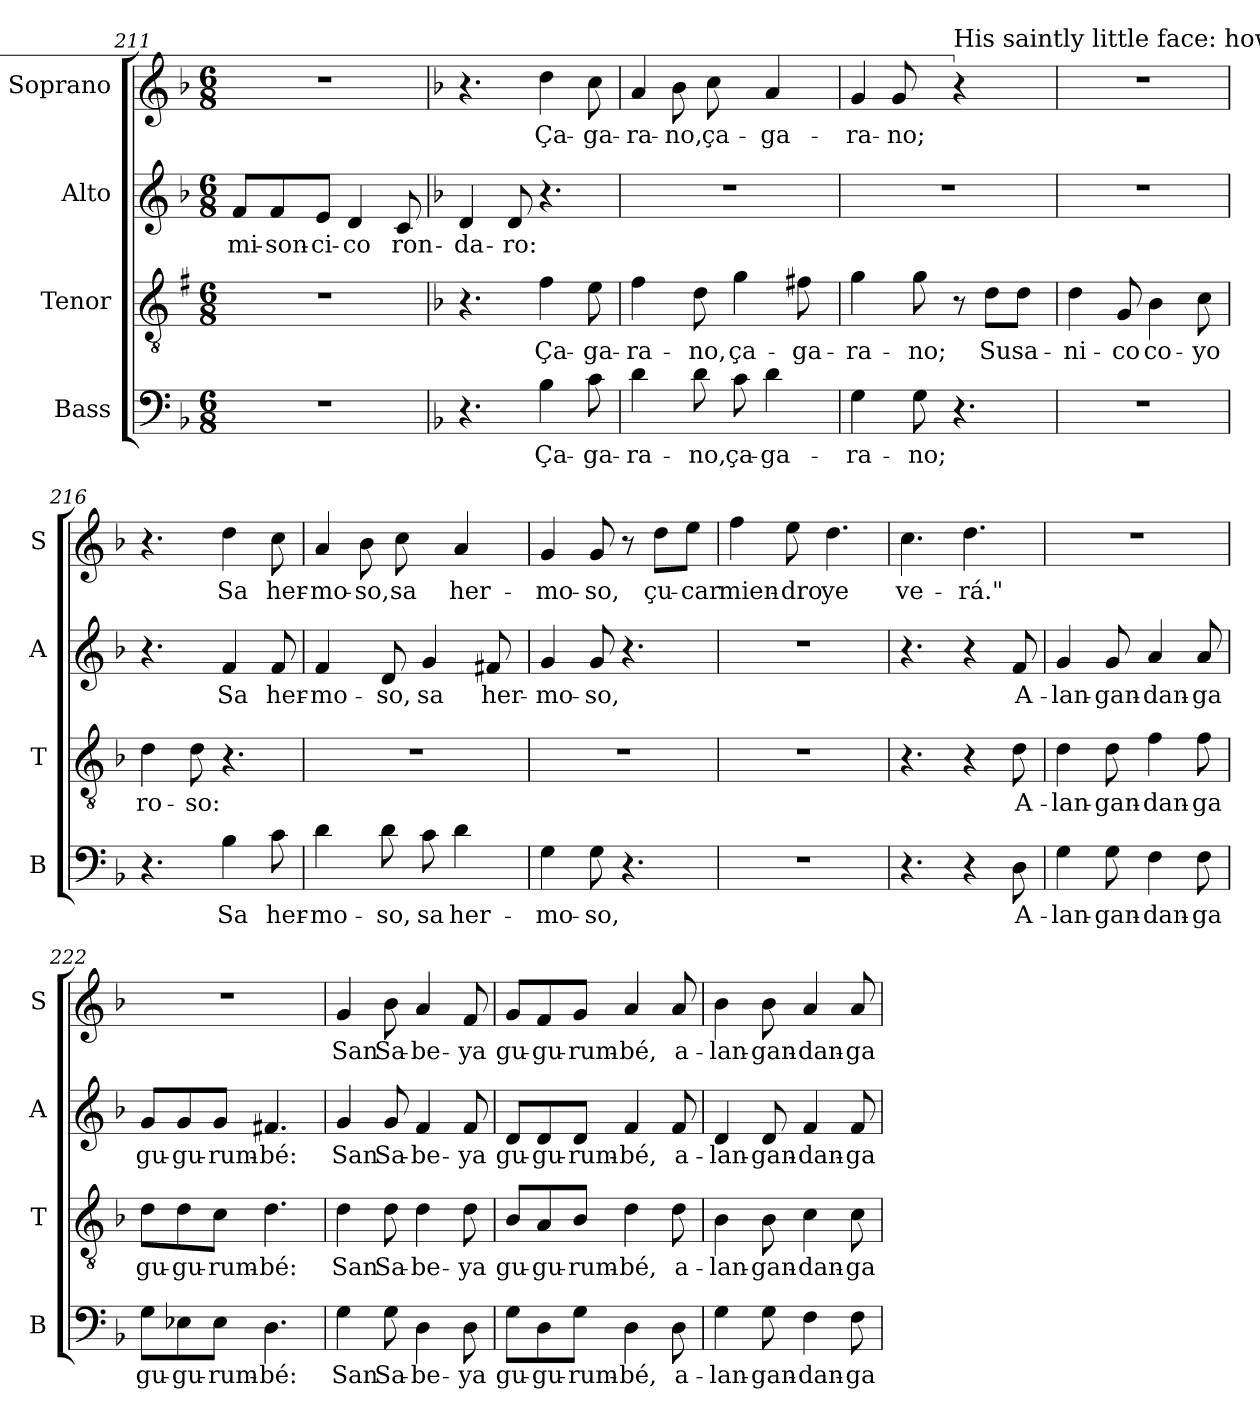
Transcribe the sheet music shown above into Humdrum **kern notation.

**kern	**text	**kern	**text	**kern	**text	**kern	**text
*part4	*part4	*part3	*part3	*part2	*part2	*part1	*part1
*staff4	*staff4	*staff3	*staff3	*staff2	*staff2	*staff1	*staff1
*I"Bass	*	*I"Tenor	*	*I"Alto	*	*I"Soprano	*
*I'B	*	*I'T	*	*I'A	*	*I'S	*
*clefF4	*	*clefGv2	*	*clefG2	*	*clefG2	*
*k[b-]	*	*k[f#]	*	*k[b-]	*	*k[b-]	*
*F:	*	*G:	*	*F:	*	*F:	*
*M6/8	*	*M6/8	*	*M6/8	*	*M6/8	*
=211	=211	=211	=211	=211	=211	=211	=211
!LO:N:vis=1	!	!LO:N:vis=1	!	!	!LO:LY:b	!LO:N:vis=1	!
2.r	.	2.r	.	8f/L	-mi-	2.r	.
!	!	!	!	!	!LO:LY:b:cj	!	!
.	.	.	.	8f/	-son-	.	.
!	!	!	!	!	!LO:LY:b:rj	!	!
.	.	.	.	8e/J	-ci-	.	.
!	!	!	!	!	!LO:LY:b:cj	!	!
.	.	.	.	4d/	-co	.	.
!	!	!	!	!	!LO:LY:b:cj	!	!
.	.	.	.	8c/	ron-	.	.
!!LO:LB:g=z
=212	=212	=212	=212	=212	=212	=212	=212
*	*	*k[b-]	*	*	*	*	*
*	*	*F:	*	*	*	*	*
!	!	!	!	!	!LO:LY:b:cj	!	!
4.r	.	4.r	.	4d/	-da-	4.r	.
!	!	!	!	!	!LO:LY:b:cj	!	!
.	.	.	.	8d/	-ro:	.	.
!	!LO:LY:b:cj	!	!LO:LY:b:cj	!	!	!	!LO:LY:b:cj
4B-\	Ça-	4f\	Ça-	4.r	.	4dd\	Ça-
!	!LO:LY:b:cj	!	!LO:LY:b:cj	!	!	!	!LO:LY:b:cj
8c\	-ga-	8e\	-ga-	.	.	8cc\	-ga-
=213	=213	=213	=213	=213	=213	=213	=213
!	!LO:LY:b:cj	!	!LO:LY:b:cj	!LO:N:vis=1	!	!LO:N:vis=4	!LO:LY:b:cj
4d\	-ra-	4f\	-ra-	2.r	.	8.a/	-ra-
!	!	!	!	!	!	!LO:N:vis=8	!LO:LY:b:cj
.	.	.	.	.	.	16.b-\	-no,
!	!LO:LY:b:cj	!	!LO:LY:b:cj	!	!	!	!
8d\	-no,	8d\	-no,	.	.	.	.
!	!	!	!	!	!	!LO:N:vis=8	!LO:LY:b
.	.	.	.	.	.	16.cc\	ça-
!	!LO:LY:b	!	!LO:LY:b:cj	!	!	!	!
8c\	ça-	4g\	ça-	.	.	8ryy	.
!	!LO:LY:b:rj	!	!	!	!	!LO:N:vis=4	!LO:LY:b:rj
4d\	-ga-	.	.	.	.	8.a/	-ga-
!	!	!	!LO:LY:b:cj	!	!	!	!
.	.	8f#\	-ga-	.	.	.	.
.	.	.	.	.	.	16ryy	.
=214	=214	=214	=214	=214	=214	=214	=214
!	!LO:LY:b:cj	!	!LO:LY:b:cj	!LO:N:vis=1	!	!LO:N:vis=4	!LO:LY:b:cj
4G\	-ra-	4g\	-ra-	2.r	.	8.g/	-ra-
!	!	!	!	!	!	!LO:N:vis=8	!LO:LY:b
.	.	.	.	.	.	16.g/	-no;
!	!LO:LY:b:cj	!	!LO:LY:b:cj	!	!	!	!
8G\	-no;	8g\	-no;	.	.	.	.
.	.	.	.	.	.	16.ryy	.
!	!	!	!	!	!	!LO:TX:a:t=His saintly little face&colon; how beautiful,	!
!	!	!	!	!	!	!LO:N:vis=4.	!
4.r	.	8r	.	.	.	32%9r	.
!	!	!	!LO:LY:b:cj	!	!	!	!
.	.	8d\L	Su	.	.	.	.
!	!	!	!LO:LY:b:cj	!	!	!	!
.	.	8d\J	sa-	.	.	.	.
.	.	.	.	.	.	16.ryy	.
=215	=215	=215	=215	=215	=215	=215	=215
!LO:N:vis=1	!	!	!LO:LY:b:cj	!LO:N:vis=1	!	!LO:N:vis=1	!
2.r	.	4d\	-ni-	2.r	.	2.r	.
!	!	!	!LO:LY:b:cj	!	!	!	!
.	.	8G/	-co	.	.	.	.
!	!	!	!LO:LY:b:cj	!	!	!	!
.	.	4B-\	co-	.	.	.	.
!	!	!	!LO:LY:b:cj	!	!	!	!
.	.	8c\	-yo	.	.	.	.
=216	=216	=216	=216	=216	=216	=216	=216
!	!	!	!LO:LY:b:cj	!	!	!	!
4.r	.	4d\	ro-	4.r	.	4.r	.
!	!	!	!LO:LY:b:cj	!	!	!	!
.	.	8d\	-so:	.	.	.	.
!	!LO:LY:b:cj	!	!	!	!LO:LY:b:cj	!	!LO:LY:b:cj
4B-\	Sa	4.r	.	4f/	Sa	4dd\	Sa
!	!LO:LY:b:cj	!	!	!	!LO:LY:b:cj	!	!LO:LY:b:cj
8c\	her-	.	.	8f/	her-	8cc\	her-
=217	=217	=217	=217	=217	=217	=217	=217
!	!LO:LY:b:cj	!LO:N:vis=1	!	!	!LO:LY:b:cj	!LO:N:vis=4	!LO:LY:b:cj
4d\	-mo-	2.r	.	4f/	-mo-	8.a/	-mo-
!	!	!	!	!	!	!LO:N:vis=8	!LO:LY:b:cj
.	.	.	.	.	.	16.b-\	-so,
!	!LO:LY:b:cj	!	!	!	!LO:LY:b:cj	!	!
8d\	-so,	.	.	8d/	-so,	.	.
!	!	!	!	!	!	!LO:N:vis=8	!LO:LY:b:cj
.	.	.	.	.	.	16.cc\	sa
!	!LO:LY:b:cj	!	!	!	!LO:LY:b:cj	!	!
8c\	sa	.	.	4g/	sa	8ryy	.
!	!LO:LY:b:cj	!	!	!	!	!LO:N:vis=4	!LO:LY:b:cj
4d\	her-	.	.	.	.	8.a/	her-
!	!	!	!	!	!LO:LY:b:cj	!	!
.	.	.	.	8f#/	her-	.	.
.	.	.	.	.	.	16ryy	.
!!LO:PB:g=z
=218	=218	=218	=218	=218	=218	=218	=218
!	!LO:LY:b:cj	!LO:N:vis=1	!	!	!LO:LY:b:cj	!	!LO:LY:b:cj
4G\	-mo-	2.r	.	4g/	-mo-	4g/	-mo-
!	!LO:LY:b:cj	!	!	!	!LO:LY:b:cj	!	!LO:LY:b:cj
8G\	-so,	.	.	8g/	-so,	8g/	-so,
4.r	.	.	.	4.r	.	8r	.
!	!	!	!	!	!	!	!LO:LY:b
.	.	.	.	.	.	8dd\L	çu-
!	!	!	!	!	!	!	!LO:LY:b:rj
.	.	.	.	.	.	8ee\J	-car
=219	=219	=219	=219	=219	=219	=219	=219
!LO:N:vis=1	!	!LO:N:vis=1	!	!LO:N:vis=1	!	!	!LO:LY:b
2.r	.	2.r	.	2.r	.	4ff\	mien-
!	!	!	!	!	!	!	!LO:LY:b:rj
.	.	.	.	.	.	8ee\	-dro
!	!	!	!	!	!	!	!LO:LY:b:cj
.	.	.	.	.	.	4.dd\	ye
=220	=220	=220	=220	=220	=220	=220	=220
!	!	!	!	!	!	!	!LO:LY:b:cj
4.r	.	4.r	.	4.r	.	4.cc\	ve-
!	!	!	!	!	!	!	!LO:LY:b:cj
4r	.	4r	.	4r	.	4.dd\	-rá."
!	!LO:LY:b:cj	!	!LO:LY:b:cj	!	!LO:LY:b:cj	!	!
8D\	A-	8d\	A-	8f/	A-	.	.
=221	=221	=221	=221	=221	=221	=221	=221
!	!LO:LY:b:cj	!	!LO:LY:b:cj	!	!LO:LY:b:cj	!LO:N:vis=1	!
4G\	-lan-	4d\	-lan-	4g/	-lan-	2.r	.
!	!LO:LY:b	!	!LO:LY:b	!	!LO:LY:b	!	!
8G\	-gan-	8d\	-gan-	8g/	-gan-	.	.
!	!LO:LY:b:rj	!	!LO:LY:b:rj	!	!LO:LY:b:rj	!	!
4F\	-dan-	4f\	-dan-	4a/	-dan-	.	.
!	!LO:LY:b:cj	!	!LO:LY:b:cj	!	!LO:LY:b:cj	!	!
8F\	-ga	8f\	-ga	8a/	-ga	.	.
=222	=222	=222	=222	=222	=222	=222	=222
!	!LO:LY:b	!	!LO:LY:b	!	!LO:LY:b	!LO:N:vis=1	!
8G\L	gu-	8d\L	gu-	8g/L	gu-	2.r	.
!	!LO:LY:b:cj	!	!LO:LY:b:cj	!	!LO:LY:b:cj	!	!
8E-\	-gu-	8d\	-gu-	8g/	-gu-	.	.
!	!LO:LY:b:cj	!	!LO:LY:b:cj	!	!LO:LY:b:cj	!	!
8E-\J	-rum-	8c\J	-rum-	8g/J	-rum-	.	.
!	!LO:LY:b:rj	!	!LO:LY:b:rj	!	!LO:LY:b:rj	!	!
4.D\	-bé:	4.d\	-bé:	4.f#/	-bé:	.	.
=223	=223	=223	=223	=223	=223	=223	=223
!	!LO:LY:b:cj	!	!LO:LY:b:cj	!	!LO:LY:b:cj	!	!LO:LY:b:cj
4G\	San	4d\	San	4g/	San	4g/	San
!	!LO:LY:b	!	!LO:LY:b	!	!LO:LY:b	!	!LO:LY:b
8G\	Sa-	8d\	Sa-	8g/	Sa-	8b-\	Sa-
!	!LO:LY:b:rj	!	!LO:LY:b:rj	!	!LO:LY:b:rj	!	!LO:LY:b:rj
4D\	-be-	4d\	-be-	4f/	-be-	4a/	-be-
!	!LO:LY:b:cj	!	!LO:LY:b:cj	!	!LO:LY:b:cj	!	!LO:LY:b:cj
8D\	-ya	8d\	-ya	8f/	-ya	8f/	-ya
!!LO:LB:g=z
=224	=224	=224	=224	=224	=224	=224	=224
!	!LO:LY:b:cj	!	!LO:LY:b:cj	!	!LO:LY:b:cj	!	!LO:LY:b:cj
8G\L	gu-	8B-/L	gu-	8d/L	gu-	8g/L	gu-
!	!LO:LY:b	!	!LO:LY:b	!	!LO:LY:b	!	!LO:LY:b
8D\	-gu-	8A/	-gu-	8d/	-gu-	8f/	-gu-
!	!LO:LY:b:cj	!	!LO:LY:b:cj	!	!LO:LY:b:cj	!	!LO:LY:b:cj
8G\J	-rum-	8B-/J	-rum-	8d/J	-rum-	8g/J	-rum-
!	!LO:LY:b:rj	!	!LO:LY:b:rj	!	!LO:LY:b:rj	!	!LO:LY:b:rj
4D\	-bé,	4d\	-bé,	4f/	-bé,	4a/	-bé,
!	!LO:LY:b:cj	!	!LO:LY:b:cj	!	!LO:LY:b:cj	!	!LO:LY:b:cj
8D\	a-	8d\	a-	8f/	a-	8a/	a-
=225	=225	=225	=225	=225	=225	=225	=225
!	!LO:LY:b:cj	!	!LO:LY:b:cj	!	!LO:LY:b:cj	!	!LO:LY:b:cj
4G\	-lan-	4B-\	-lan-	4d/	-lan-	4b-\	-lan-
!	!LO:LY:b	!	!LO:LY:b	!	!LO:LY:b	!	!LO:LY:b
8G\	-gan-	8B-\	-gan-	8d/	-gan-	8b-\	-gan-
!	!LO:LY:b:rj	!	!LO:LY:b:rj	!	!LO:LY:b:rj	!	!LO:LY:b:rj
4F\	-dan-	4c\	-dan-	4f/	-dan-	4a/	-dan-
!	!LO:LY:b:cj	!	!LO:LY:b:cj	!	!LO:LY:b:cj	!	!LO:LY:b:cj
8F\	-ga	8c\	-ga	8f/	-ga	8a/	-ga
=	=	=	=	=	=	=	=
*-	*-	*-	*-	*-	*-	*-	*-
